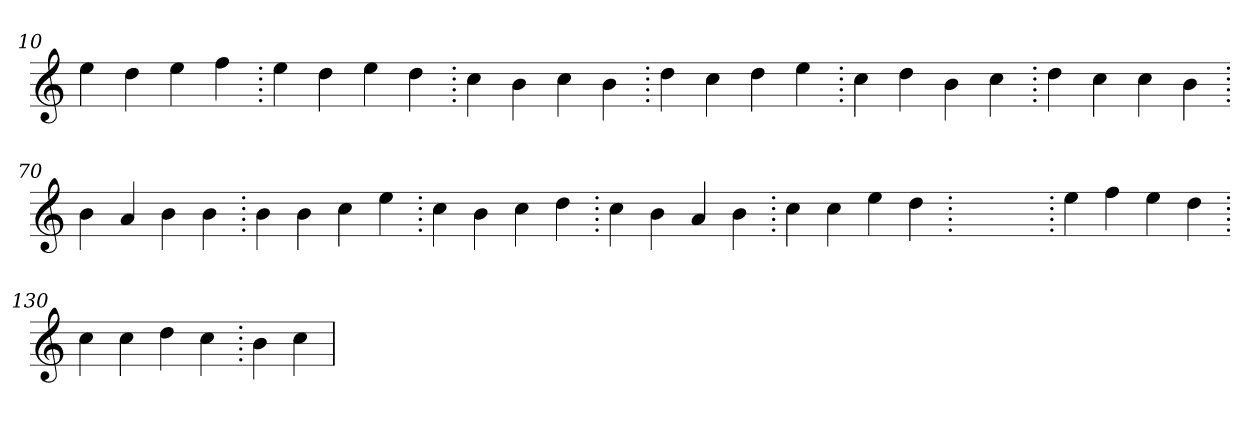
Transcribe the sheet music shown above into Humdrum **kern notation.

**kern
*part1
*staff1
*clefG2
=10.
4ee
4dd
4ee
4ff
=20.
4ee
4dd
4ee
4dd
=30.
4cc
4b
4cc
4b
=40.
4dd
4cc
4dd
4ee
=50.
4cc
4dd
4b
4cc
=60.
4dd
4cc
4cc
4b
=70.
4b
4a
4b
4b
=80.
4b
4b
4cc
4ee
=90.
4cc
4b
4cc
4dd
=100.
4cc
4b
4a
4b
=110.
4cc
4cc
4ee
4dd
=120.
1ryy
=120.
4ee
4ff
4ee
4dd
=130.
4cc
4cc
4dd
4cc
=140.
4b
4cc
=
*-
